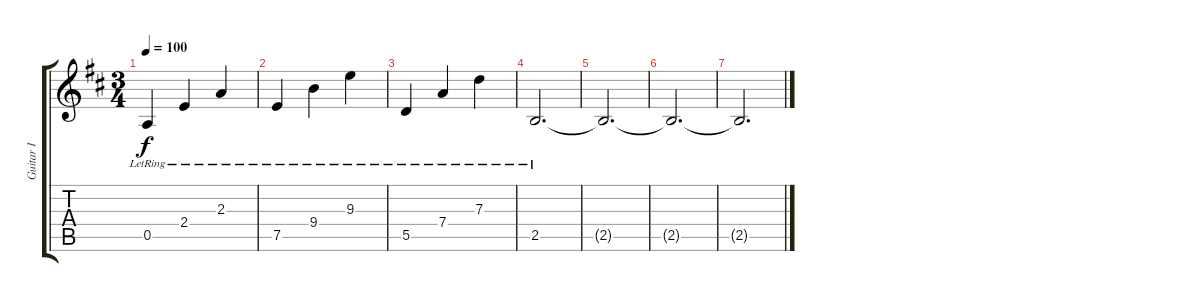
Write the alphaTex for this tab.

\track ("Guitar I" "Guitar I") {instrument overdrivenguitar}
\staff {score tabs}
\tuning (E4 B3 G3 D3 A2 E2) {hide}
\ts (3 4)
\tempo 100
\clef g2
\ks bminor
0.5{lr}.4{dy f} 2.4{lr}.4 2.3{lr}.4 |
7.5{lr}.4 9.4{lr}.4 9.3{lr}.4 |
5.5{lr}.4 7.4{lr}.4 7.3{lr}.4 |
2.5{lr}.2{d} |
2.5{t}.2{d} |
2.5{t}.2{d} |
2.5{t}.2{d}
